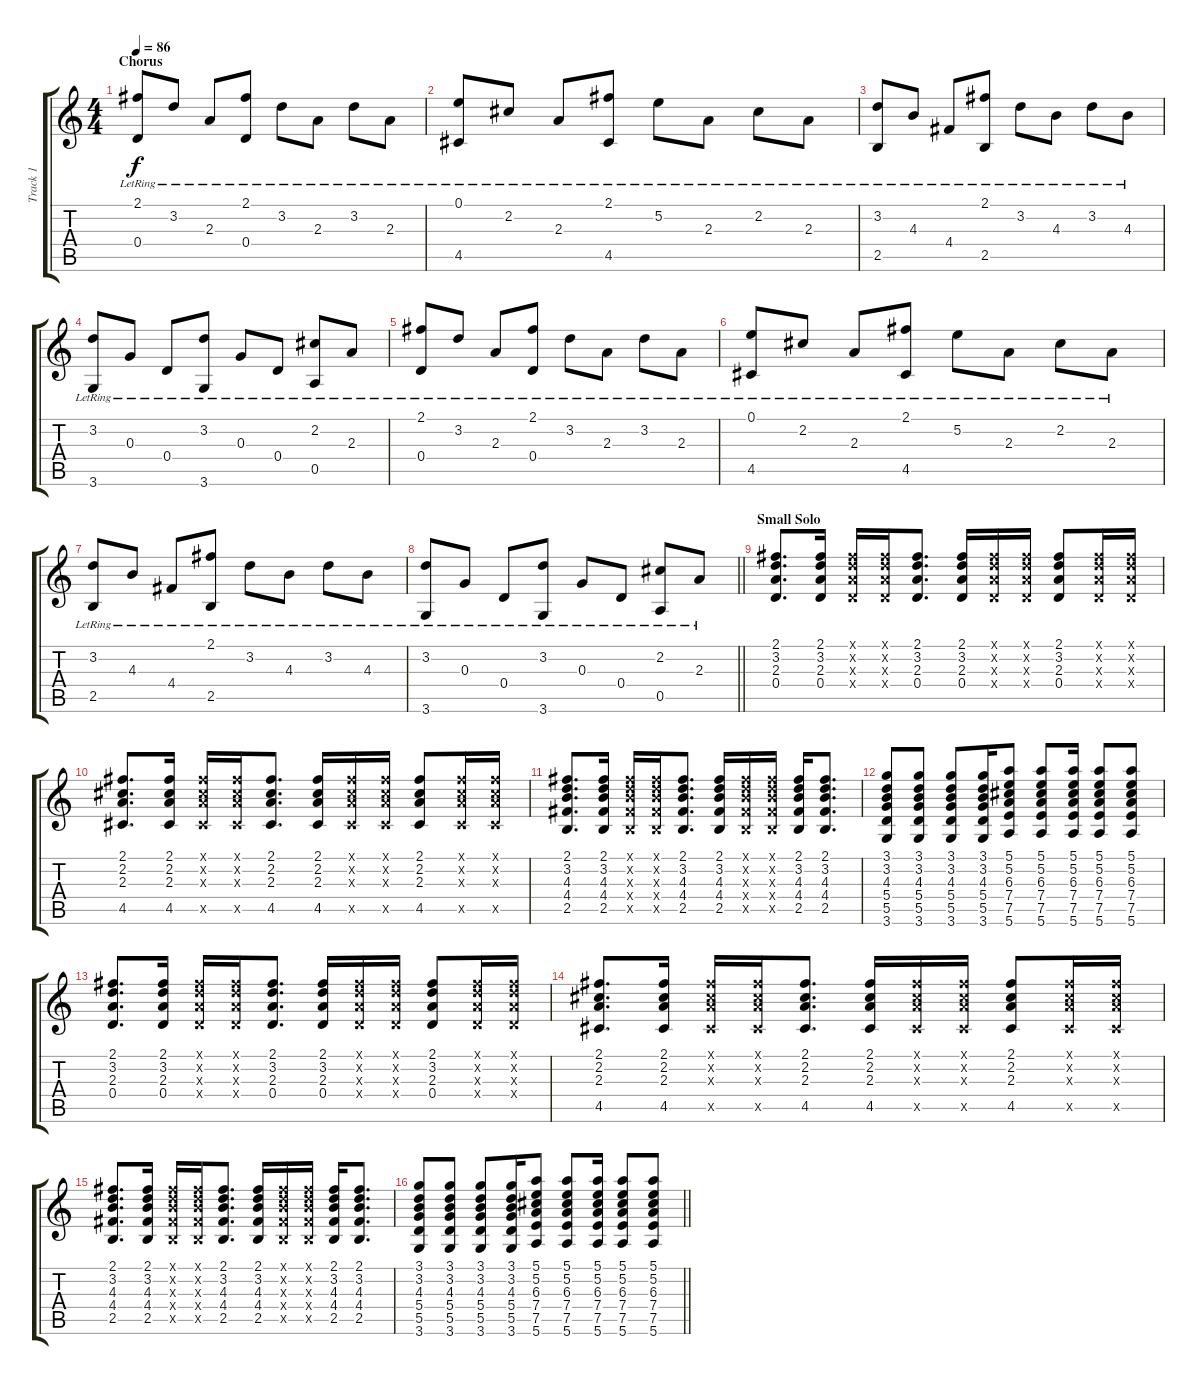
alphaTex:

\track ("Track 1" "Track 1") {instrument acousticguitarsteel}
\staff {score tabs}
\tuning (E4 B3 G3 D3 A2 E2) {hide}
\ts (4 4)
\section ("" "Chorus")
\tempo 86
\clef g2
\ks c
(2.1{lr} 0.4{lr}).8{dy f} 3.2{lr}.8 2.3{lr}.8 (2.1{lr} 0.4{lr}).8 3.2{lr}.8 2.3{lr}.8 3.2{lr}.8 2.3{lr}.8 |
(0.1{lr} 4.5{lr}).8 2.2{lr}.8 2.3{lr}.8 (2.1{lr} 4.5{lr}).8 5.2{lr}.8 2.3{lr}.8 2.2{lr}.8 2.3{lr}.8 |
(3.2{lr} 2.5{lr}).8 4.3{lr}.8 4.4{lr}.8 (2.1{lr} 2.5{lr}).8 3.2{lr}.8 4.3{lr}.8 3.2{lr}.8 4.3{lr}.8 |
(3.2{lr} 3.6{lr}).8 0.3{lr}.8 0.4{lr}.8 (3.2{lr} 3.6{lr}).8 0.3{lr}.8 0.4{lr}.8 (2.2{lr} 0.5{lr}).8 2.3{lr}.8 |
(2.1{lr} 0.4{lr}).8 3.2{lr}.8 2.3{lr}.8 (2.1{lr} 0.4{lr}).8 3.2{lr}.8 2.3{lr}.8 3.2{lr}.8 2.3{lr}.8 |
(0.1{lr} 4.5{lr}).8 2.2{lr}.8 2.3{lr}.8 (2.1{lr} 4.5{lr}).8 5.2{lr}.8 2.3{lr}.8 2.2{lr}.8 2.3{lr}.8 |
(3.2{lr} 2.5{lr}).8 4.3{lr}.8 4.4{lr}.8 (2.1{lr} 2.5{lr}).8 3.2{lr}.8 4.3{lr}.8 3.2{lr}.8 4.3{lr}.8 |
\barLineRight lightlight
(3.2{lr} 3.6{lr}).8 0.3{lr}.8 0.4{lr}.8 (3.2{lr} 3.6{lr}).8 0.3{lr}.8 0.4{lr}.8 (2.2{lr} 0.5{lr}).8 2.3{lr}.8 |
\section ("" "Small Solo")
(2.1 3.2 2.3 0.4).8{d} (2.1 3.2 2.3 0.4).16 (2.1{x} 3.2{x} 2.3{x} 0.4{x}).16 (2.1{x} 3.2{x} 2.3{x} 0.4{x}).16 (2.1 3.2 2.3 0.4).8{d} (2.1 3.2 2.3 0.4).16 (2.1{x} 3.2{x} 2.3{x} 0.4{x}).16 (2.1{x} 3.2{x} 2.3{x} 0.4{x}).16 (2.1 3.2 2.3 0.4).8 (2.1{x} 3.2{x} 2.3{x} 0.4{x}).16 (2.1{x} 3.2{x} 2.3{x} 0.4{x}).16 |
(2.1 2.2 2.3 4.5).8{d} (2.1 2.2 2.3 4.5).16 (2.1{x} 2.2{x} 2.3{x} 4.5{x}).16 (2.1{x} 2.2{x} 2.3{x} 4.5{x}).16 (2.1 2.2 2.3 4.5).8{d} (2.1 2.2 2.3 4.5).16 (2.1{x} 2.2{x} 2.3{x} 4.5{x}).16 (2.1{x} 2.2{x} 2.3{x} 4.5{x}).16 (2.1 2.2 2.3 4.5).8 (2.1{x} 2.2{x} 2.3{x} 4.5{x}).16 (2.1{x} 2.2{x} 2.3{x} 4.5{x}).16 |
(2.1 3.2 4.3 4.4 2.5).8{d} (2.1 3.2 4.3 4.4 2.5).16 (2.1{x} 3.2{x} 4.3{x} 4.4{x} 2.5{x}).16 (2.1{x} 3.2{x} 4.3{x} 4.4{x} 2.5{x}).16 (2.1 3.2 4.3 4.4 2.5).8{d} (2.1 3.2 4.3 4.4 2.5).16 (2.1{x} 3.2{x} 4.3{x} 4.4{x} 2.5{x}).16 (2.1{x} 3.2{x} 4.3{x} 4.4{x} 2.5{x}).16 (2.1 3.2 4.3 4.4 2.5).16 (2.1 3.2 4.3 4.4 2.5).8{d} |
(3.1 3.2 4.3 5.4 5.5 3.6).8 (3.1 3.2 4.3 5.4 5.5 3.6).8 (3.1 3.2 4.3 5.4 5.5 3.6).8 (3.1 3.2 4.3 5.4 5.5 3.6).16 (5.1 5.2 6.3 7.4 7.5 5.6).8 (5.1 5.2 6.3 7.4 7.5 5.6).8 (5.1 5.2 6.3 7.4 7.5 5.6).16 (5.1 5.2 6.3 7.4 7.5 5.6).8 (5.1 5.2 6.3 7.4 7.5 5.6).8 |
(2.1 3.2 2.3 0.4).8{d} (2.1 3.2 2.3 0.4).16 (2.1{x} 3.2{x} 2.3{x} 0.4{x}).16 (2.1{x} 3.2{x} 2.3{x} 0.4{x}).16 (2.1 3.2 2.3 0.4).8{d} (2.1 3.2 2.3 0.4).16 (2.1{x} 3.2{x} 2.3{x} 0.4{x}).16 (2.1{x} 3.2{x} 2.3{x} 0.4{x}).16 (2.1 3.2 2.3 0.4).8 (2.1{x} 3.2{x} 2.3{x} 0.4{x}).16 (2.1{x} 3.2{x} 2.3{x} 0.4{x}).16 |
(2.1 2.2 2.3 4.5).8{d} (2.1 2.2 2.3 4.5).16 (2.1{x} 2.2{x} 2.3{x} 4.5{x}).16 (2.1{x} 2.2{x} 2.3{x} 4.5{x}).16 (2.1 2.2 2.3 4.5).8{d} (2.1 2.2 2.3 4.5).16 (2.1{x} 2.2{x} 2.3{x} 4.5{x}).16 (2.1{x} 2.2{x} 2.3{x} 4.5{x}).16 (2.1 2.2 2.3 4.5).8 (2.1{x} 2.2{x} 2.3{x} 4.5{x}).16 (2.1{x} 2.2{x} 2.3{x} 4.5{x}).16 |
(2.1 3.2 4.3 4.4 2.5).8{d} (2.1 3.2 4.3 4.4 2.5).16 (2.1{x} 3.2{x} 4.3{x} 4.4{x} 2.5{x}).16 (2.1{x} 3.2{x} 4.3{x} 4.4{x} 2.5{x}).16 (2.1 3.2 4.3 4.4 2.5).8{d} (2.1 3.2 4.3 4.4 2.5).16 (2.1{x} 3.2{x} 4.3{x} 4.4{x} 2.5{x}).16 (2.1{x} 3.2{x} 4.3{x} 4.4{x} 2.5{x}).16 (2.1 3.2 4.3 4.4 2.5).16 (2.1 3.2 4.3 4.4 2.5).8{d} |
\barLineRight lightlight
(3.1 3.2 4.3 5.4 5.5 3.6).8 (3.1 3.2 4.3 5.4 5.5 3.6).8 (3.1 3.2 4.3 5.4 5.5 3.6).8 (3.1 3.2 4.3 5.4 5.5 3.6).16 (5.1 5.2 6.3 7.4 7.5 5.6).8 (5.1 5.2 6.3 7.4 7.5 5.6).8 (5.1 5.2 6.3 7.4 7.5 5.6).16 (5.1 5.2 6.3 7.4 7.5 5.6).8 (5.1 5.2 6.3 7.4 7.5 5.6).8
